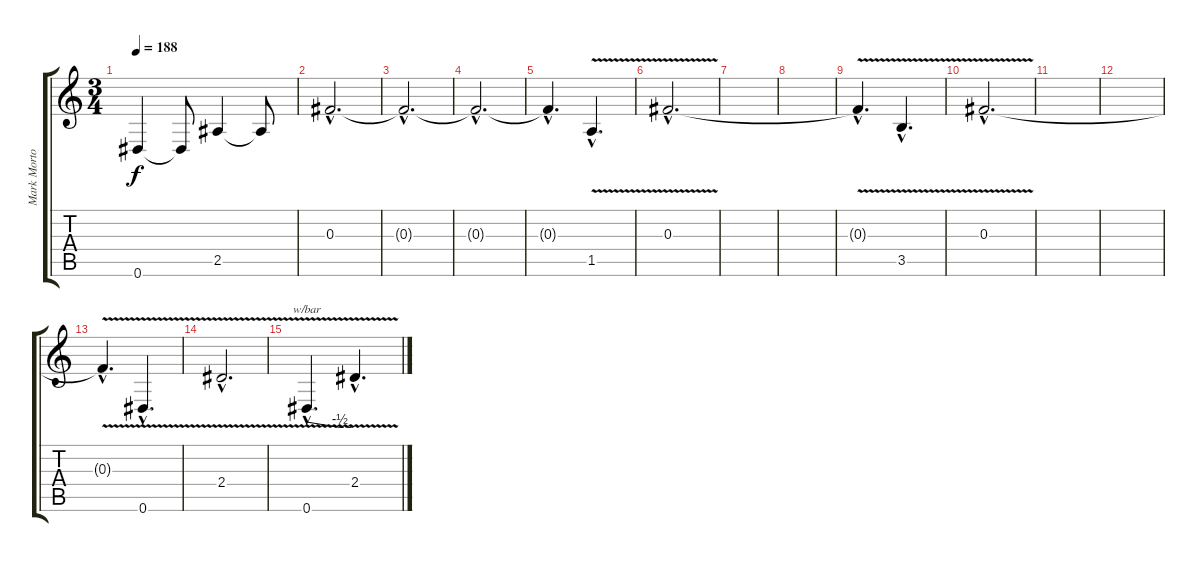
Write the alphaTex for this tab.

\track ("Mark Morton (Lead Guitar / Delay)" "Mark Morto") {instrument overdrivenguitar}
\staff {score tabs}
\tuning (Eb4 Bb3 Gb3 Db3 Ab2 Eb2) {hide}
\ts (3 4)
\tempo 188
\clef g2
\ks c
0.6.4{dy f} 0.6{t}.8 2.5.4 2.5{t}.8 |
0.3{hac}.2{d} |
0.3{hac t}.2{d} |
0.3{hac t}.2{d} |
0.3{hac t}.4{d} 1.5{v hac}.4{d} |
0.3{v hac}.2{d} |
|
|
0.3{hac t}.4{d} 3.5{v hac}.4{d} |
0.3{v hac}.2{d} |
|
|
0.3{hac t}.4{d} 0.6{v hac}.4{d} |
2.4{v hac}.2{d} |
0.6{v hac}.4{d tbe (custom default 0 0 45 -2 60 -2)} 2.4{v hac}.4{d}
